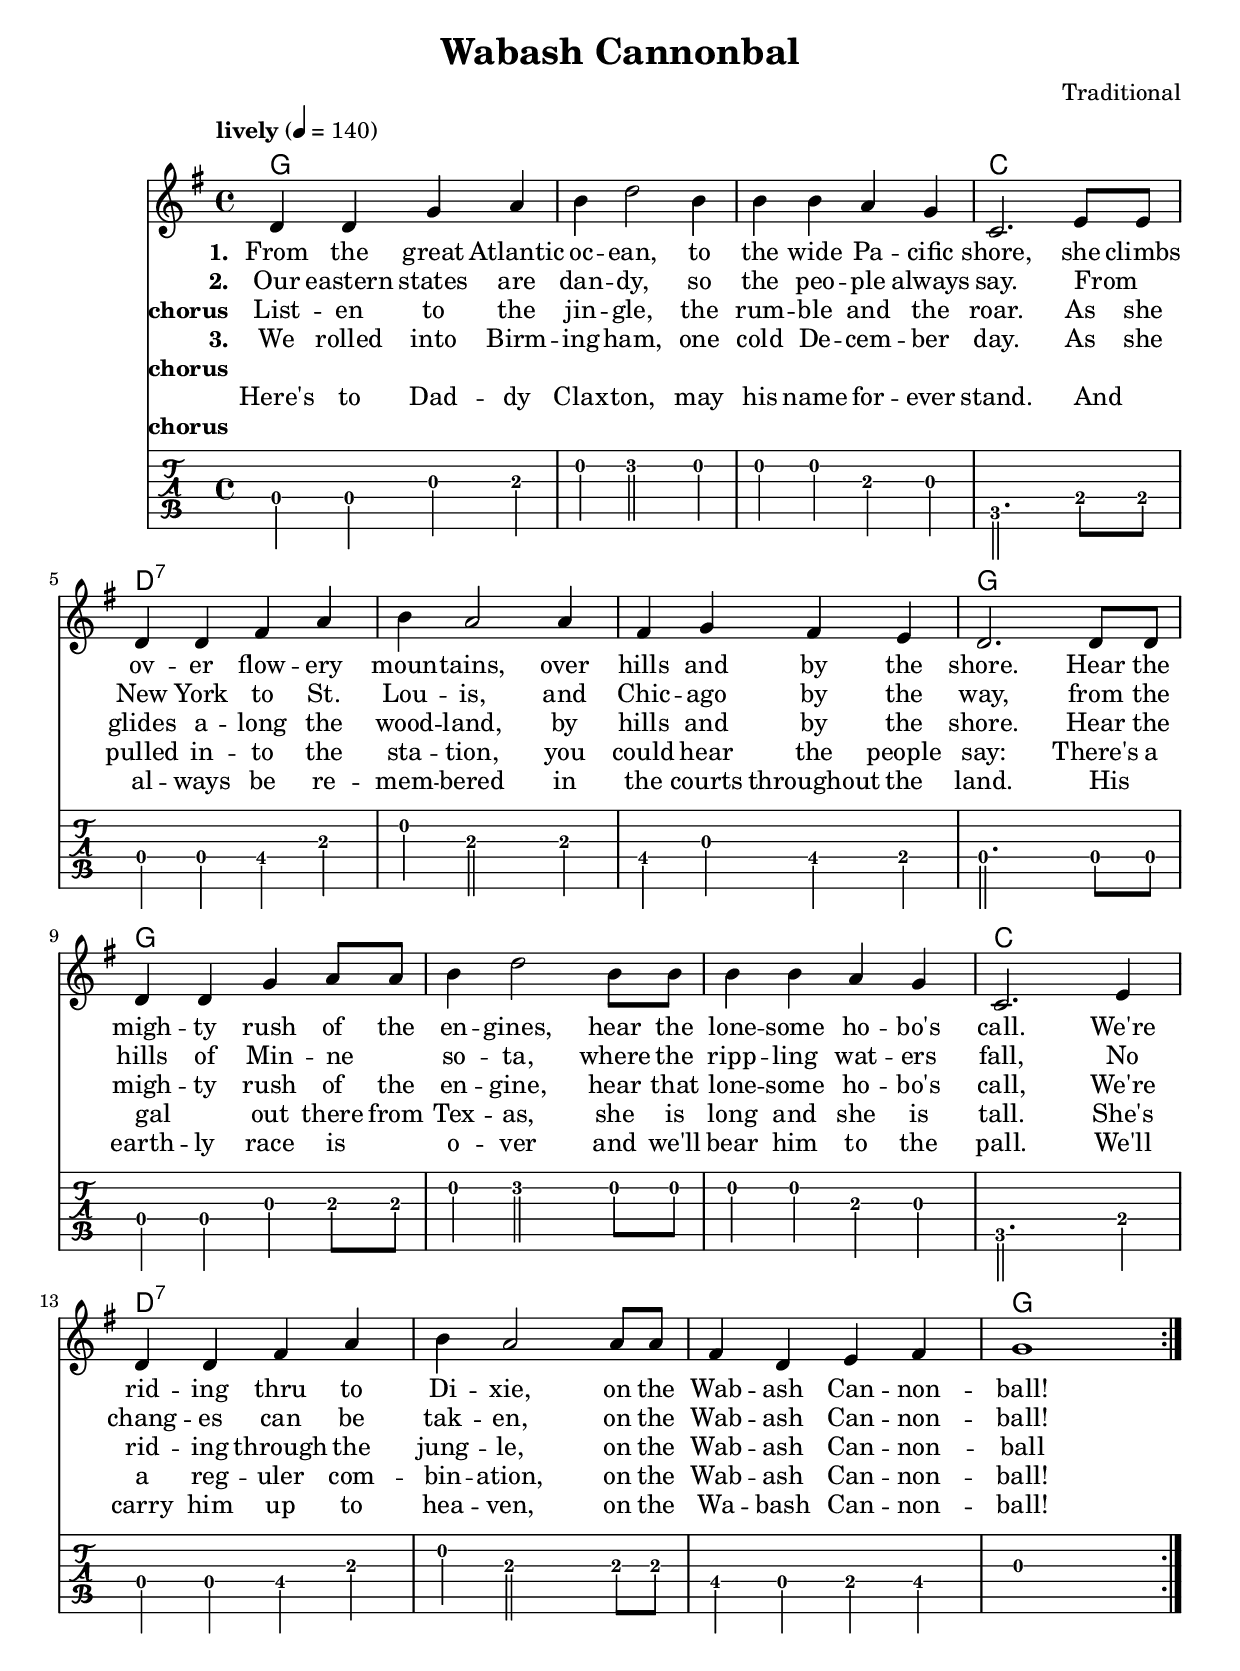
\header {
  title = "Wabash Cannonbal"
  composer = "Traditional"
}

chordsI = \chordmode{
  g1 g g c \break
  }
chordsII = \chordmode{
  d1:7 d1:7 d1:7 g \break
  }

harmonies = \chordmode {
  \chordsI 
  \chordsII 
  \chordsI 
  \chordsII 
}
notesI =  {
  d4 d g a
  b d2  b4
  b b a g
  c,2. e8 e
}
notesII = {
  d4 d fis a
  b a2 a4
  fis g fis e
  d2. d8 d
}
notesIII = {
  d4 d g a8 a
  b4 d2 b8 b
  b4 b a g 
  c,2. e4
}
notesIV = {
  d4 d fis a
  b a2 a8 a
  fis4 d e fis 
  g1 
}
allNotes = {
  \notesI
  \notesII
  \notesIII
  \notesIV
}
melody = 
  \relative c'
  \repeat volta 6{
  \override Score.MetronomeMark.padding = #3
  \tempo "lively" 4 = 140
  \key g \major
  \allNotes
  }

verseI = \lyricmode{
  \set stanza = "1."
    From the great  Atlantic oc -- ean, to the wide Pa -- cific shore,
    she climbs ov -- er flow -- ery moun -- tains, over hills and by the shore.
    Hear the  migh -- ty rush of the en -- gines, hear the lone -- some ho -- bo's call.
    We're rid -- ing thru to Di -- xie, on the Wab -- ash Can -- non -- ball!
}

verseII = \lyricmode{
  \set stanza = "2."
  Our eastern states are dan -- dy, so the peo -- ple always say.
  From _ New York to St. Lou -- is, and Chic -- ago by the way,
  from the hills of Min -- ne _ so -- ta, where the ripp -- ling wat -- ers fall,  
  No chang -- es can be tak -- en, on the Wab -- ash Can -- non -- ball!
}
chorus = \lyricmode{
  \set stanza = "chorus"
  List -- en to the jin -- gle, the rum -- ble and the roar.
  As she glides a -- long the wood -- land, by hills and by the shore.
  Hear the migh -- ty rush of the en -- gine, hear that lone -- some ho -- bo's call,
  We're rid -- ing through the jung -- le, on the Wab -- ash Can -- non -- ball
}
verseIII = \lyricmode{
  \set stanza = "3."
  We rolled into Birm -- ing -- ham, one cold De -- cem -- ber day.
  As she pulled in -- to the sta -- tion, you could hear the people say:
  There's a gal _ out there from Tex -- as, she is long and she is tall.
  She's a reg -- uler com -- bin -- ation, on the Wab -- ash Can -- non -- ball!
}
chorusNo = \lyricmode{
  \set stanza = "chorus"
  _
}
verseIV = \lyricmode{
  Here's to Dad -- dy Clax -- ton, may his name for -- ever stand.
  And _ al -- ways be re -- mem -- bered in the courts throughout the land.
  His _ earth -- ly race is _ o -- ver and we'll bear him to the pall.
  We'll carry him up to hea -- ven, on the Wa -- bash Can -- non -- ball!
}

\score {
   <<   
   \new ChordNames {
     \set chordChanges = ##t
     \harmonies 
      }
   \new Staff {
    \melody
    }
   \addlyrics{ \verseI }
   \addlyrics{ \verseII }
   \addlyrics{ \chorus }
   \addlyrics{ \verseIII }
   \addlyrics{ \chorusNo }
   \addlyrics{ \verseIV }
   \addlyrics{ \chorusNo }
    \new TabStaff  \relative {
      %\override Staff.TimeSignature #'style = #'()
      \tabFullNotation
      \stemDown
      \set TabStaff.restrainOpenStrings = ##t
      %\override Beam #'damping = #+inf.0
      \relative
      \allNotes   
    }

  >>
  \layout {}
  %\midi {}
}
%{
%\score {  
  <<
    \new Staff { 
    %\relative c
      %\myKey
      %\set Staff.midiInstrument = #"electric guitar (jazz)"
      %\set Staff.midiInstrument = #"electric guitar (clean)"
      %\set Staff.midiInstrument = #"electric guitar (muted)"
      %\set Staff.midiInstrument = #"overdriven guitar"
      %\set Staff.midiInstrument = #"distorted guitar"
      %\set Staff.midiInstrument = #"acoustic guitar (steel)"
      \unfoldRepeats { 
      \repeat volta 6{
	      \allNotes
        }
      }
    }
  >>
  \midi {
    \context {
      \Score tempoWholesPerMinute = #(ly:make-moment 160 4)
    }
  }
}
%}